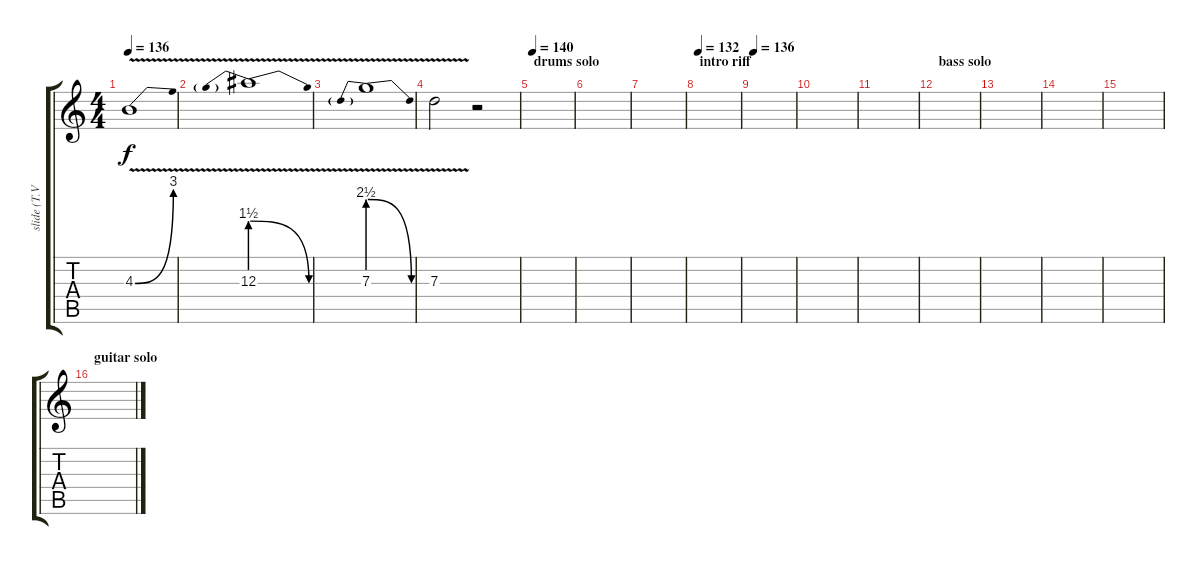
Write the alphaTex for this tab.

\track ("slide (T.VanLeeuwen)" "slide (T.V") {instrument distortionguitar}
\staff {score tabs}
\tuning (E4 B3 G3 D3 A2 E2) {hide}
\ts (4 4)
\tempo 136
\clef g2
\ks c
4.3{be (bend 0 0 60 12) v}.1{dy f} |
12.3{be (prebendrelease 0 6 60 0) v}.1 |
7.3{be (prebendrelease 0 10 60 0) v}.1 |
7.3{v}.2 r.2 |
\section ("" "drums solo")
\tempo 140
|
|
|
\section ("" "intro riff")
\tempo 132
|
\tempo 136
|
|
|
\section ("" "bass solo")
|
|
|
|
\section ("" "guitar solo")
